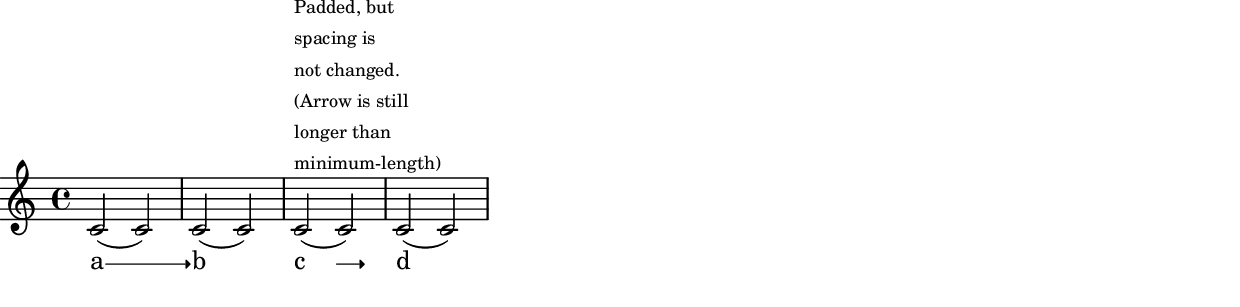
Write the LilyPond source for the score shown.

%% Generated by lilypond-book
%% Options: [exampleindent=10.16\mm,indent=0\mm,line-width=160\mm]
\include "lilypond-book-preamble.ly"


% ****************************************************************
% Start cut-&-pastable-section
% ****************************************************************



\paper {
  indent = 0\mm
  line-width = 160\mm
  % offset the left padding, also add 1mm as lilypond creates cropped
  % images with a little space on the right
  line-width = #(- line-width (* mm  3.000000) (* mm 1))
}

\layout {
  
}





% ****************************************************************
% ly snippet:
% ****************************************************************
\sourcefilename "/home/gub/NewGub/gub/target/linux-x86/src/lilypond-git.sv.gnu.org--lilypond.git-release-unstable/input/regression/vowel-transition-padding.ly"
\sourcefileline 0
\version "2.21.0"
\header {
  texidoc = "Padding does not cause @code{VowelTransition}s to become
shorter than @code{minimum-length}.  Instead, space is added if
necessary leaving the arrow at @code{minimum-length}."
  }

\layout {
  ragged-right = ##t
}

\score {
  {
    \relative {
      c'2( c) |
      c( c) |
      c( ^\markup { \left-column { \tiny {
          "Padded, but"
          "spacing is"
          "not changed."
          "(Arrow is still"
          "longer than"
          "minimum-length)" } } } c) |
      c( c) | \break
      c c |
      c ^\markup { \left-column { \tiny {
          "Space is added"
          "to allow for"
          "padding. Arrow"
          "is drawn at"
          "minimum-length" } } } c |
    }

    \addlyrics {
      a \vowelTransition b
      \once \override VowelTransition.bound-details.left.padding = #3
      \once \override VowelTransition.bound-details.right.padding = #3
      c \vowelTransition d
      eeeee \vowelTransition fffff
      \once \override VowelTransition.bound-details.left.padding = #3
      \once \override VowelTransition.bound-details.right.padding = #3
      ggggg \vowelTransition hhhhh
    }
  }
}



% ****************************************************************
% end ly snippet
% ****************************************************************
